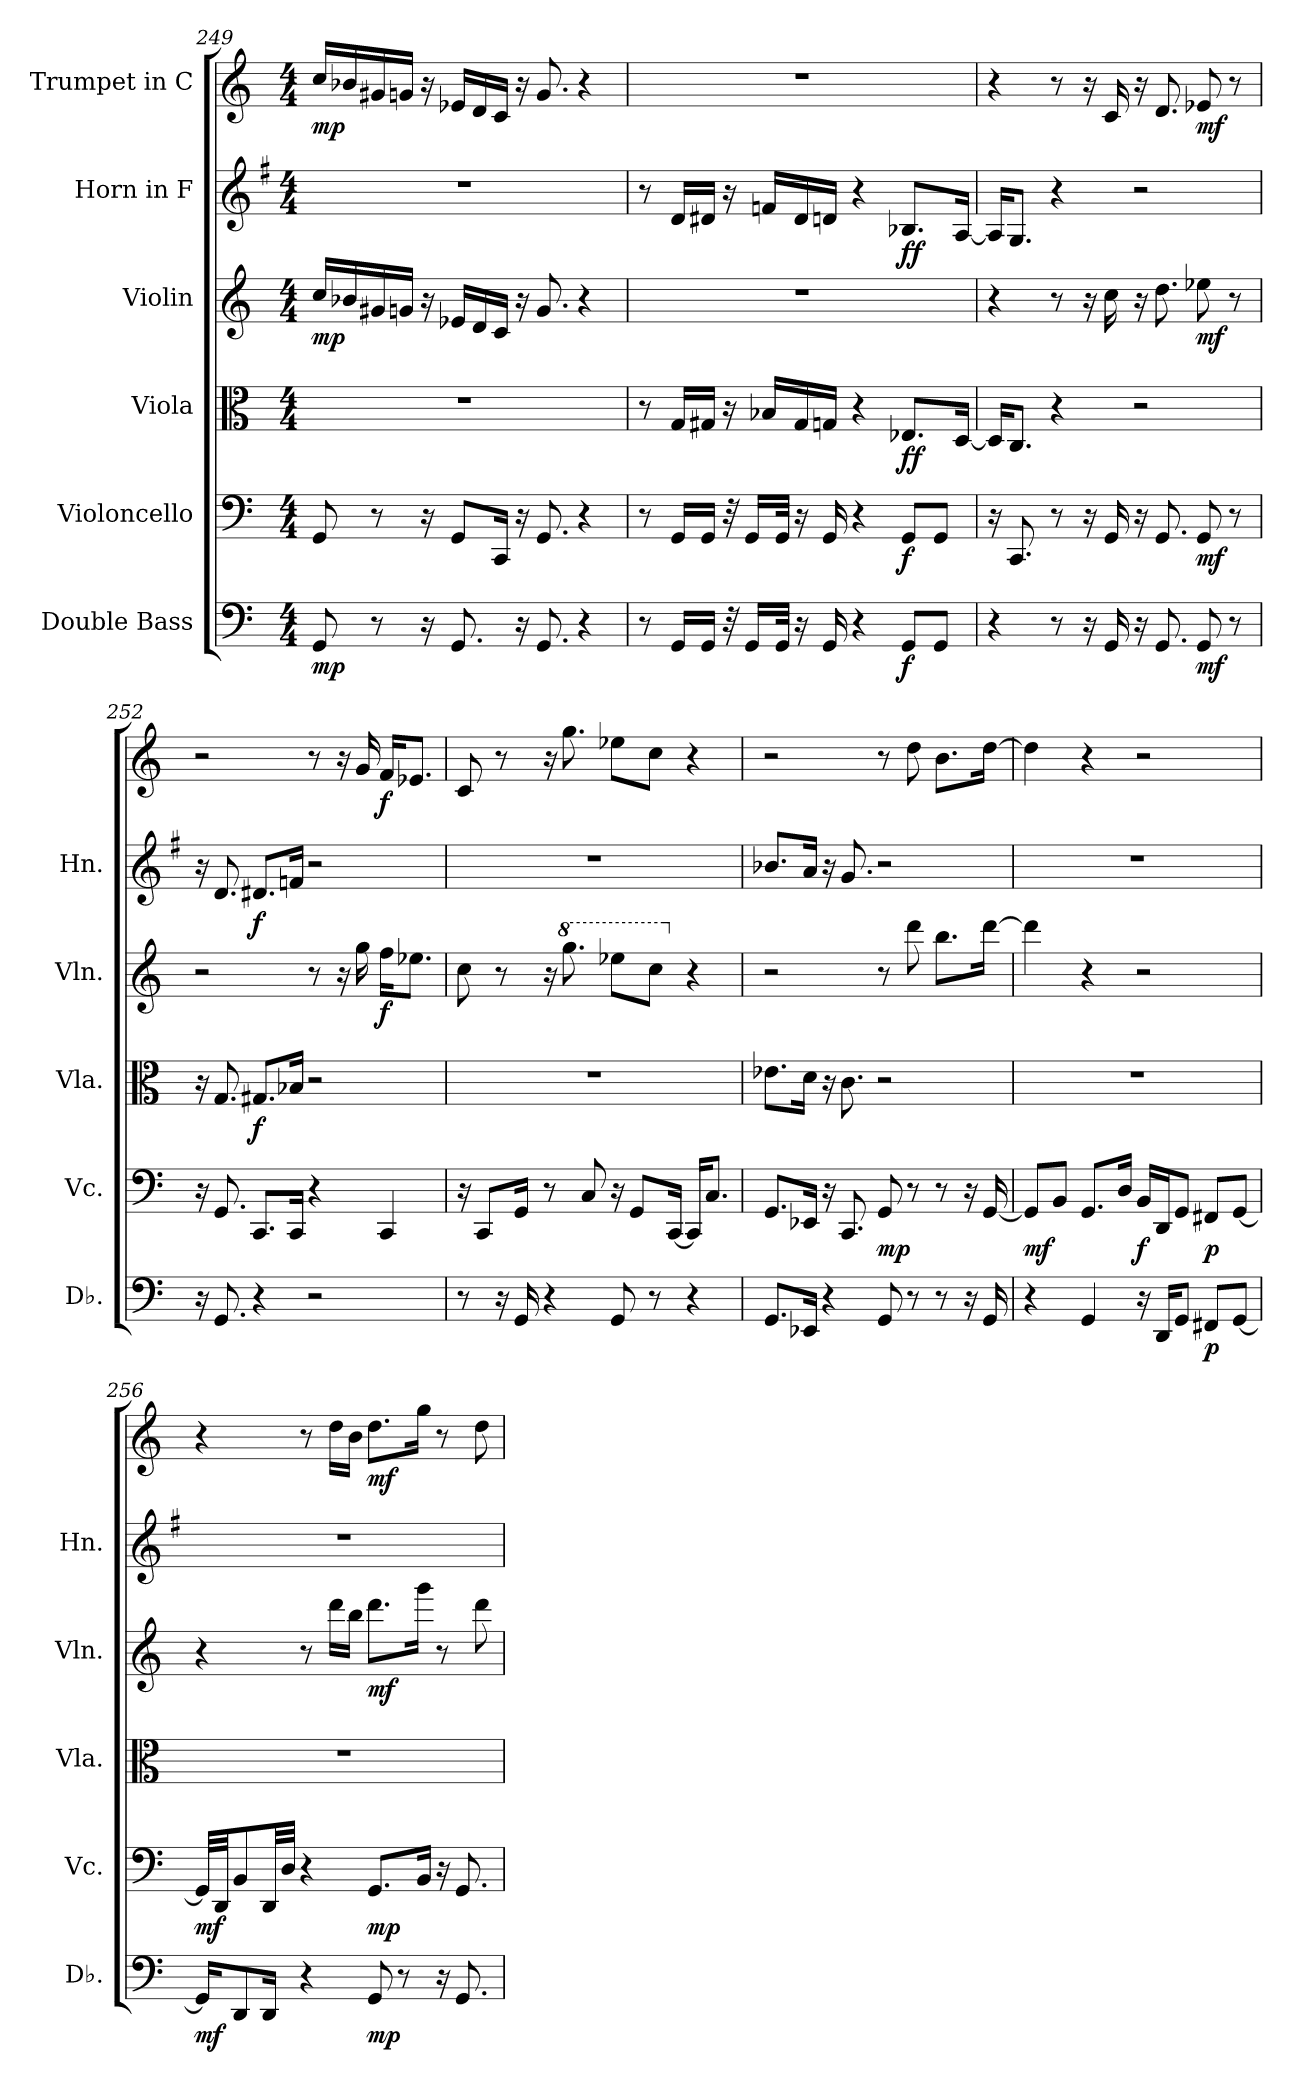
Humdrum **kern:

**kern	**dynam	**kern	**dynam	**kern	**dynam	**kern	**dynam	**kern	**dynam	**kern	**dynam
*part6	*part6	*part5	*part5	*part4	*part4	*part3	*part3	*part2	*part2	*part1	*part1
*staff6	*staff6	*staff5	*staff5	*staff4	*staff4	*staff3	*staff3	*staff2	*staff2	*staff1	*staff1
*I"Double Bass	*	*I"Violoncello	*	*I"Viola	*	*I"Violin	*	*I"Horn in F	*	*I"Trumpet in C	*
*I'Db.	*	*I'Vc.	*	*I'Vla.	*	*I'Vln.	*	*I'Hn.	*	*	*
!!LO:PB:g=z
*clefF4	*	*clefF4	*	*clefC3	*	*clefG2	*	*clefG2	*	*clefG2	*
*ITrd7c12	*	*	*	*	*	*	*	*ITrd4c7	*	*	*
*k[]	*	*k[]	*	*k[]	*	*k[]	*	*k[]	*	*k[]	*
*C:	*	*C:	*	*C:	*	*C:	*	*C:	*	*C:	*
*M4/4	*	*M4/4	*	*M4/4	*	*M4/4	*	*M4/4	*	*M4/4	*
=249	=249	=249	=249	=249	=249	=249	=249	=249	=249	=249	=249
8GGGi/	mp	8GGi/	.	1r	.	16cci/LL	mp	1r	.	16cci/LL	mp
.	.	.	.	.	.	16b-Xi/	.	.	.	16b-Xi/	.
8r	.	8r	.	.	.	16g#Xi/	.	.	.	16g#Xi/	.
.	.	.	.	.	.	16gni/JJ	.	.	.	16gni/JJ	.
16r	.	16r	.	.	.	16r	.	.	.	16r	.
8.GGGi/	.	8GGi/L	.	.	.	16e-Xi/LL	.	.	.	16e-Xi/LL	.
.	.	.	.	.	.	16di/	.	.	.	16di/	.
.	.	16CCi/Jk	.	.	.	16ci/JJ	.	.	.	16ci/JJ	.
16r	.	16r	.	.	.	16r	.	.	.	16r	.
8.GGGi/	.	8.GGi/	.	.	.	8.gi/	.	.	.	8.gi/	.
4r	.	4r	.	.	.	4r	.	.	.	4r	.
=250	=250	=250	=250	=250	=250	=250	=250	=250	=250	=250	=250
8r	.	8r	.	8r	.	1r	.	8r	.	1r	.
16GGGi/LL	.	16GGi/LL	.	16Gi/LL	.	.	.	16Gi/LL	.	.	.
16GGGi/JJ	.	16GGi/JJ	.	16G#Xi/JJ	.	.	.	16G#Xi/JJ	.	.	.
32r	.	32r	.	16r	.	.	.	16r	.	.	.
16GGGi/LL	.	16GGi/LL	.	.	.	.	.	.	.	.	.
.	.	.	.	16B-Xi/LL	.	.	.	16B-Xi/LL	.	.	.
32GGGi/JJk	.	32GGi/JJk	.	.	.	.	.	.	.	.	.
16r	.	16r	.	16G#i/	.	.	.	16G#i/	.	.	.
16GGGi/	.	16GGi/	.	16Gni/JJ	.	.	.	16Gni/JJ	.	.	.
4r	.	4r	.	4r	.	.	.	4r	.	.	.
8GGGi/L	f	8GGi/L	f	8.E-Xi/L	ff	.	.	8.E-Xi/L	ff	.	.
8GGGi/J	.	8GGi/J	.	.	.	.	.	.	.	.	.
.	.	.	.	[16Di/Jk	.	.	.	[16Di/Jk	.	.	.
=251	=251	=251	=251	=251	=251	=251	=251	=251	=251	=251	=251
4r	.	16r	.	16Di/KL]	.	4r	.	16Di/KL]	.	4r	.
.	.	8.CCi/	.	8.Ci/J	.	.	.	8.Ci/J	.	.	.
8r	.	8r	.	4r	.	8r	.	4r	.	8r	.
16r	.	16r	.	.	.	16r	.	.	.	16r	.
16GGGi/	.	16GGi/	.	.	.	16cci\	.	.	.	16ci/	.
16r	.	16r	.	2r	.	16r	.	2r	.	16r	.
8.GGGi/	.	8.GGi/	.	.	.	8.ddi\	.	.	.	8.di/	.
8GGGi/	mf	8GGi/	mf	.	.	8ee-Xi\	mf	.	.	8e-Xi/	mf
8r	.	8r	.	.	.	8r	.	.	.	8r	.
!!LO:LB:g=z
=252	=252	=252	=252	=252	=252	=252	=252	=252	=252	=252	=252
16r	.	16r	.	16r	.	2r	.	16r	.	2r	.
8.GGGi/	.	8.GGi/	.	8.Gi/	.	.	.	8.Gi/	.	.	.
4r	.	8.CCi/L	.	8.G#Xi/L	f	.	.	8.G#Xi/L	f	.	.
.	.	16CCi/Jk	.	16B-Xi/Jk	.	.	.	16B-Xi/Jk	.	.	.
2r	.	4r	.	2r	.	8r	.	2r	.	8r	.
.	.	.	.	.	.	16r	.	.	.	16r	.
.	.	.	.	.	.	16ggi\	.	.	.	16gi/	.
.	.	4CCi/	.	.	.	16ffi\KL	f	.	.	16fi/KL	f
.	.	.	.	.	.	8.ee-Xi\J	.	.	.	8.e-Xi/J	.
=253	=253	=253	=253	=253	=253	=253	=253	=253	=253	=253	=253
8r	.	16r	.	1r	.	8cci\	.	1r	.	8ci/	.
.	.	8CCi/L	.	.	.	.	.	.	.	.	.
16r	.	.	.	.	.	8r	.	.	.	8r	.
16GGGi/	.	16GGi/Jk	.	.	.	.	.	.	.	.	.
4r	.	8r	.	.	.	16r	.	.	.	16r	.
*	*	*	*	*	*	*8va	*	*	*	*	*
.	.	.	.	.	.	8.gggi\	.	.	.	8.ggi\	.
.	.	8Ci/	.	.	.	.	.	.	.	.	.
8GGGi/	.	16r	.	.	.	8eee-Xi\L	.	.	.	8ee-Xi\L	.
.	.	8GGi/L	.	.	.	.	.	.	.	.	.
8r	.	.	.	.	.	8ccci\J	.	.	.	8cci\J	.
.	.	[16CCi/Jk	.	.	.	.	.	.	.	.	.
*	*	*	*	*	*	*X8va	*	*	*	*	*
4r	.	16CCi/KL]	.	.	.	4r	.	.	.	4r	.
.	.	8.Ci/J	.	.	.	.	.	.	.	.	.
=254	=254	=254	=254	=254	=254	=254	=254	=254	=254	=254	=254
8.GGGi/L	.	8.GGi/L	.	8.e-Xi\L	.	2r	.	8.e-Xi/L	.	2r	.
16EEE-Xi/Jk	.	16EE-Xi/Jk	.	16di\Jk	.	.	.	16di/Jk	.	.	.
4r	.	16r	.	16r	.	.	.	16r	.	.	.
.	.	8.CCi/	.	8.ci\	.	.	.	8.ci/	.	.	.
8GGGi/	.	8GGi/	mp	2r	.	8r	.	2r	.	8r	.
8r	.	8r	.	.	.	8dddi\	.	.	.	8ddi\	.
8r	.	8r	.	.	.	8.bbi\L	.	.	.	8.bi\L	.
16r	.	16r	.	.	.	.	.	.	.	.	.
16GGGi/	.	[16GGi/	.	.	.	[16dddi\Jk	.	.	.	[16ddi\Jk	.
!!LO:PB:g=z
=255	=255	=255	=255	=255	=255	=255	=255	=255	=255	=255	=255
4r	.	8GGi/L]	mf	1r	.	4dddi\]	.	1r	.	4ddi\]	.
.	.	8BBi/J	.	.	.	.	.	.	.	.	.
4GGGi/	.	8.GGi/L	.	.	.	4r	.	.	.	4r	.
.	.	16Di/Jk	.	.	.	.	.	.	.	.	.
16r	.	16BBi/LL	f	.	.	2r	.	.	.	2r	.
16DDDi/KL	.	16DDi/J	.	.	.	.	.	.	.	.	.
8GGGi/J	.	8GGi/J	.	.	.	.	.	.	.	.	.
8FFF#Xi/L	p	8FF#Xi/L	p	.	.	.	.	.	.	.	.
[8GGGi/J	.	[8GGi/J	.	.	.	.	.	.	.	.	.
=256	=256	=256	=256	=256	=256	=256	=256	=256	=256	=256	=256
16GGGi/KL]	mf	32GGi/LLL]	mf	1r	.	4r	.	1r	.	4r	.
.	.	32DDi/JJ	.	.	.	.	.	.	.	.	.
8DDDi/	.	8BBi/	.	.	.	.	.	.	.	.	.
16DDDi/Jk	.	32DDi/LL	.	.	.	.	.	.	.	.	.
.	.	32Di/JJJ	.	.	.	.	.	.	.	.	.
4r	.	4r	.	.	.	8r	.	.	.	8r	.
.	.	.	.	.	.	16dddi\LL	.	.	.	16ddi\LL	.
.	.	.	.	.	.	16bbi\JJ	.	.	.	16bi\JJ	.
8GGGi/	mp	8.GGi/L	mp	.	.	8.dddi\L	mf	.	.	8.ddi\L	mf
8r	.	.	.	.	.	.	.	.	.	.	.
.	.	16BBi/Jk	.	.	.	16gggi\Jk	.	.	.	16ggi\Jk	.
16r	.	16r	.	.	.	8r	.	.	.	8r	.
8.GGGi/	.	8.GGi/	.	.	.	.	.	.	.	.	.
.	.	.	.	.	.	8dddi\	.	.	.	8ddi\	.
=	=	=	=	=	=	=	=	=	=	=	=
*-	*-	*-	*-	*-	*-	*-	*-	*-	*-	*-	*-
